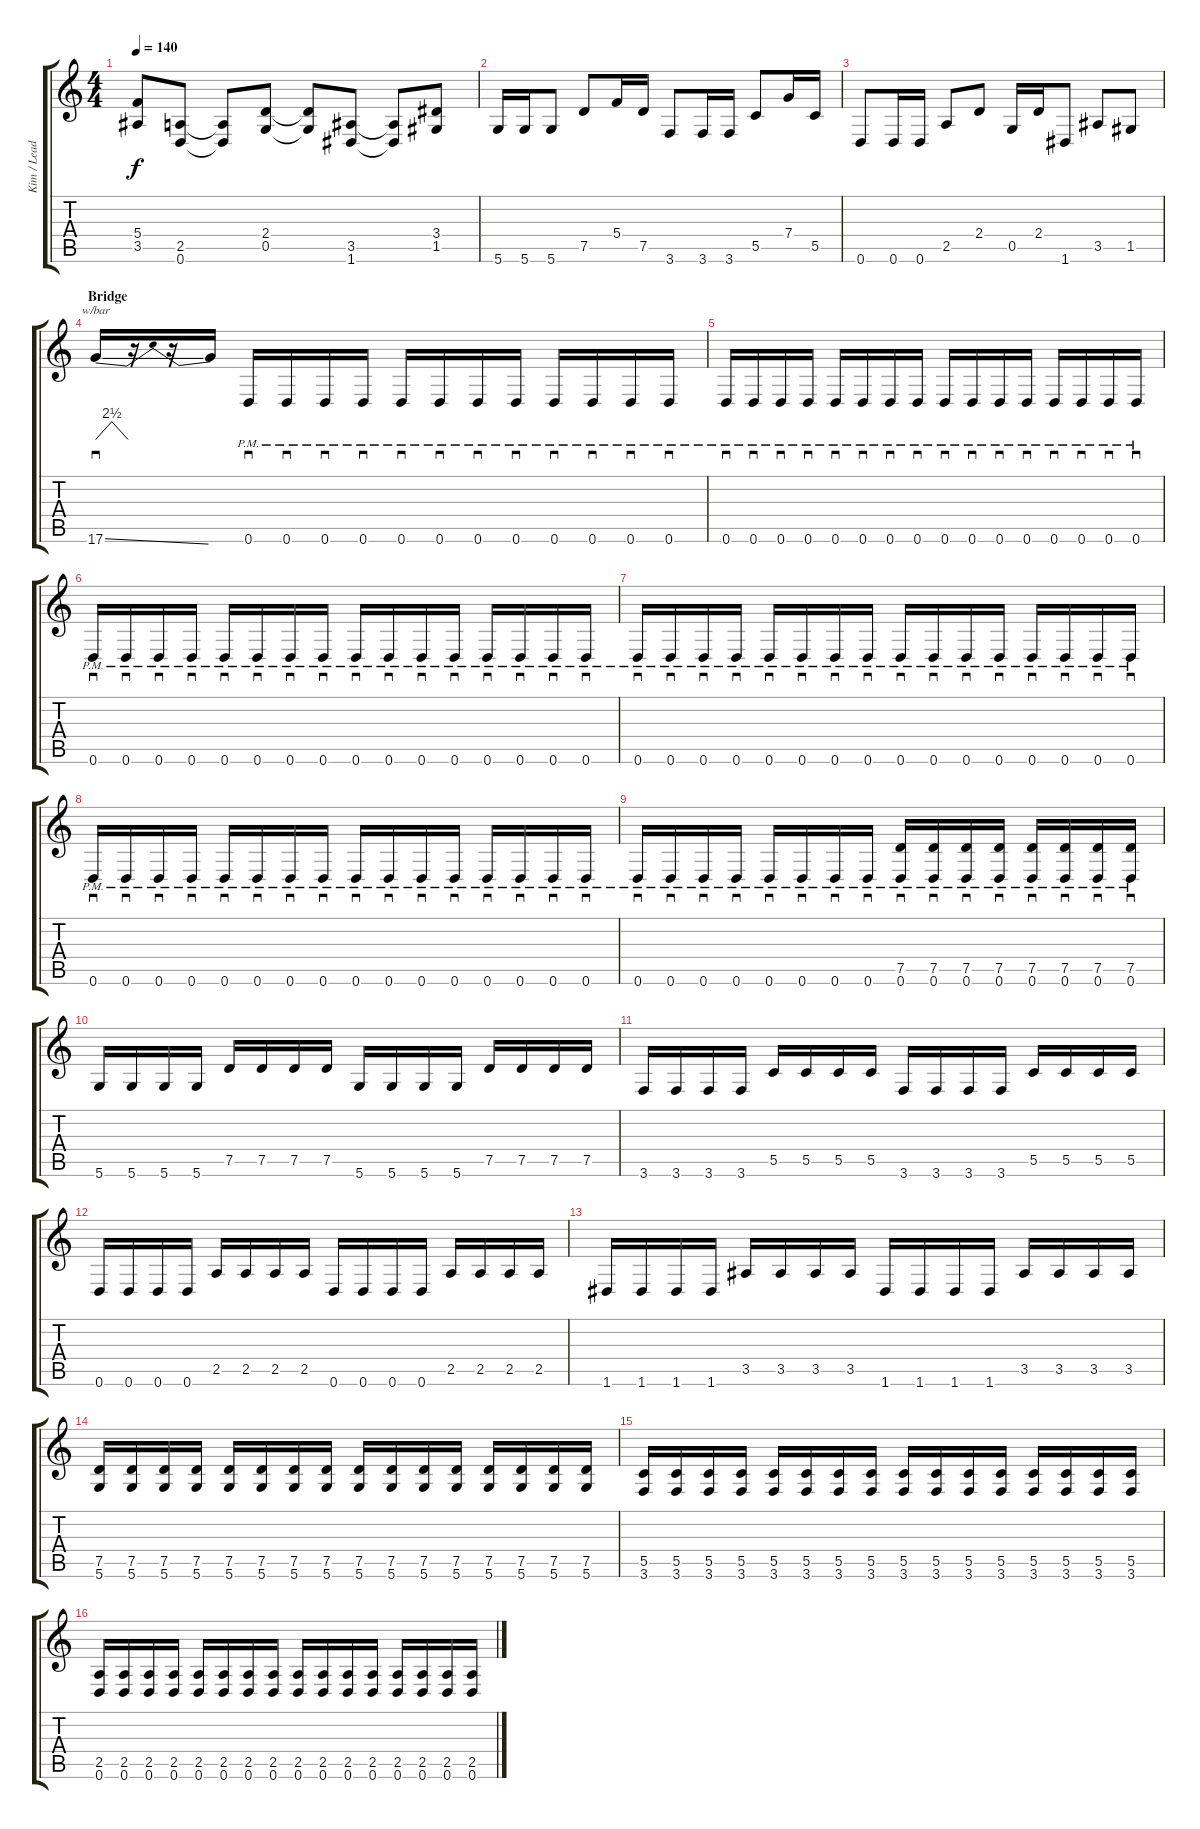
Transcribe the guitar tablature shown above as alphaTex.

\track ("Kim / Lead Guitar" "Kim / Lead") {instrument distortionguitar}
\staff {score tabs}
\tuning (D4 A3 F3 C3 G2 D2) {hide}
\ts (4 4)
\tempo 140
\clef g2
\ks c
(5.4{t} 3.5{t}).8{dy f} (2.5 0.6).8 (2.5{t} 0.6{t}).8 (2.4 0.5).8 (2.4{t} 0.5{t}).8 (3.5 1.6).8 (3.5{t} 1.6{t}).8 (3.4 1.5).8 |
5.6.16 5.6.16 5.6.8 7.5.8 5.4.16 7.5.16 3.6.8 3.6.16 3.6.16 5.5.8 7.4.16 5.5.16 |
0.6.8 0.6.16 0.6.16 2.5.8 2.4.8 0.5.16 2.4.16 1.6.8 3.5.8 1.5.8 |
\section ("" "Bridge")
17.6{ss}.16{sd tbe (dip default 0 0 30 10 60 0) volume 13 balance 0} r.16 r.16 17.6{t}.16 0.6{pm}.16{sd} 0.6{pm}.16{sd} 0.6{pm}.16{sd} 0.6{pm}.16{sd} 0.6{pm}.16{sd} 0.6{pm}.16{sd} 0.6{pm}.16{sd} 0.6{pm}.16{sd} 0.6{pm}.16{sd} 0.6{pm}.16{sd} 0.6{pm}.16{sd} 0.6{pm}.16{sd} |
0.6{pm}.16{sd} 0.6{pm}.16{sd} 0.6{pm}.16{sd} 0.6{pm}.16{sd} 0.6{pm}.16{sd} 0.6{pm}.16{sd} 0.6{pm}.16{sd} 0.6{pm}.16{sd} 0.6{pm}.16{sd} 0.6{pm}.16{sd} 0.6{pm}.16{sd} 0.6{pm}.16{sd} 0.6{pm}.16{sd} 0.6{pm}.16{sd} 0.6{pm}.16{sd} 0.6{pm}.16{sd} |
0.6{pm}.16{sd} 0.6{pm}.16{sd} 0.6{pm}.16{sd} 0.6{pm}.16{sd} 0.6{pm}.16{sd} 0.6{pm}.16{sd} 0.6{pm}.16{sd} 0.6{pm}.16{sd} 0.6{pm}.16{sd} 0.6{pm}.16{sd} 0.6{pm}.16{sd} 0.6{pm}.16{sd} 0.6{pm}.16{sd} 0.6{pm}.16{sd} 0.6{pm}.16{sd} 0.6{pm}.16{sd} |
0.6{pm}.16{sd} 0.6{pm}.16{sd} 0.6{pm}.16{sd} 0.6{pm}.16{sd} 0.6{pm}.16{sd} 0.6{pm}.16{sd} 0.6{pm}.16{sd} 0.6{pm}.16{sd} 0.6{pm}.16{sd} 0.6{pm}.16{sd} 0.6{pm}.16{sd} 0.6{pm}.16{sd} 0.6{pm}.16{sd} 0.6{pm}.16{sd} 0.6{pm}.16{sd} 0.6{pm}.16{sd} |
0.6{pm}.16{sd} 0.6{pm}.16{sd} 0.6{pm}.16{sd} 0.6{pm}.16{sd} 0.6{pm}.16{sd} 0.6{pm}.16{sd} 0.6{pm}.16{sd} 0.6{pm}.16{sd} 0.6{pm}.16{sd} 0.6{pm}.16{sd} 0.6{pm}.16{sd} 0.6{pm}.16{sd} 0.6{pm}.16{sd} 0.6{pm}.16{sd} 0.6{pm}.16{sd} 0.6{pm}.16{sd} |
0.6{pm}.16{sd} 0.6{pm}.16{sd} 0.6{pm}.16{sd} 0.6{pm}.16{sd} 0.6{pm}.16{sd} 0.6{pm}.16{sd} 0.6{pm}.16{sd} 0.6{pm}.16{sd} (7.5{pm} 0.6{pm}).16{sd} (7.5{pm} 0.6{pm}).16{sd} (7.5{pm} 0.6{pm}).16{sd} (7.5{pm} 0.6{pm}).16{sd} (7.5{pm} 0.6{pm}).16{sd} (7.5{pm} 0.6{pm}).16{sd} (7.5{pm} 0.6{pm}).16{sd} (7.5{pm} 0.6{pm}).16{sd} |
5.6.16 5.6.16 5.6.16 5.6.16 7.5.16 7.5.16 7.5.16 7.5.16 5.6.16 5.6.16 5.6.16 5.6.16 7.5.16 7.5.16 7.5.16 7.5.16 |
3.6.16 3.6.16 3.6.16 3.6.16 5.5.16 5.5.16 5.5.16 5.5.16 3.6.16 3.6.16 3.6.16 3.6.16 5.5.16 5.5.16 5.5.16 5.5.16 |
0.6.16 0.6.16 0.6.16 0.6.16 2.5.16 2.5.16 2.5.16 2.5.16 0.6.16 0.6.16 0.6.16 0.6.16 2.5.16 2.5.16 2.5.16 2.5.16 |
1.6.16 1.6.16 1.6.16 1.6.16 3.5.16 3.5.16 3.5.16 3.5.16 1.6.16 1.6.16 1.6.16 1.6.16 3.5.16 3.5.16 3.5.16 3.5.16 |
(7.5 5.6).16 (7.5 5.6).16 (7.5 5.6).16 (7.5 5.6).16 (7.5 5.6).16 (7.5 5.6).16 (7.5 5.6).16 (7.5 5.6).16 (7.5 5.6).16 (7.5 5.6).16 (7.5 5.6).16 (7.5 5.6).16 (7.5 5.6).16 (7.5 5.6).16 (7.5 5.6).16 (7.5 5.6).16 |
(5.5 3.6).16 (5.5 3.6).16 (5.5 3.6).16 (5.5 3.6).16 (5.5 3.6).16 (5.5 3.6).16 (5.5 3.6).16 (5.5 3.6).16 (5.5 3.6).16 (5.5 3.6).16 (5.5 3.6).16 (5.5 3.6).16 (5.5 3.6).16 (5.5 3.6).16 (5.5 3.6).16 (5.5 3.6).16 |
(2.5 0.6).16 (2.5 0.6).16 (2.5 0.6).16 (2.5 0.6).16 (2.5 0.6).16 (2.5 0.6).16 (2.5 0.6).16 (2.5 0.6).16 (2.5 0.6).16 (2.5 0.6).16 (2.5 0.6).16 (2.5 0.6).16 (2.5 0.6).16 (2.5 0.6).16 (2.5 0.6).16 (2.5 0.6).16
